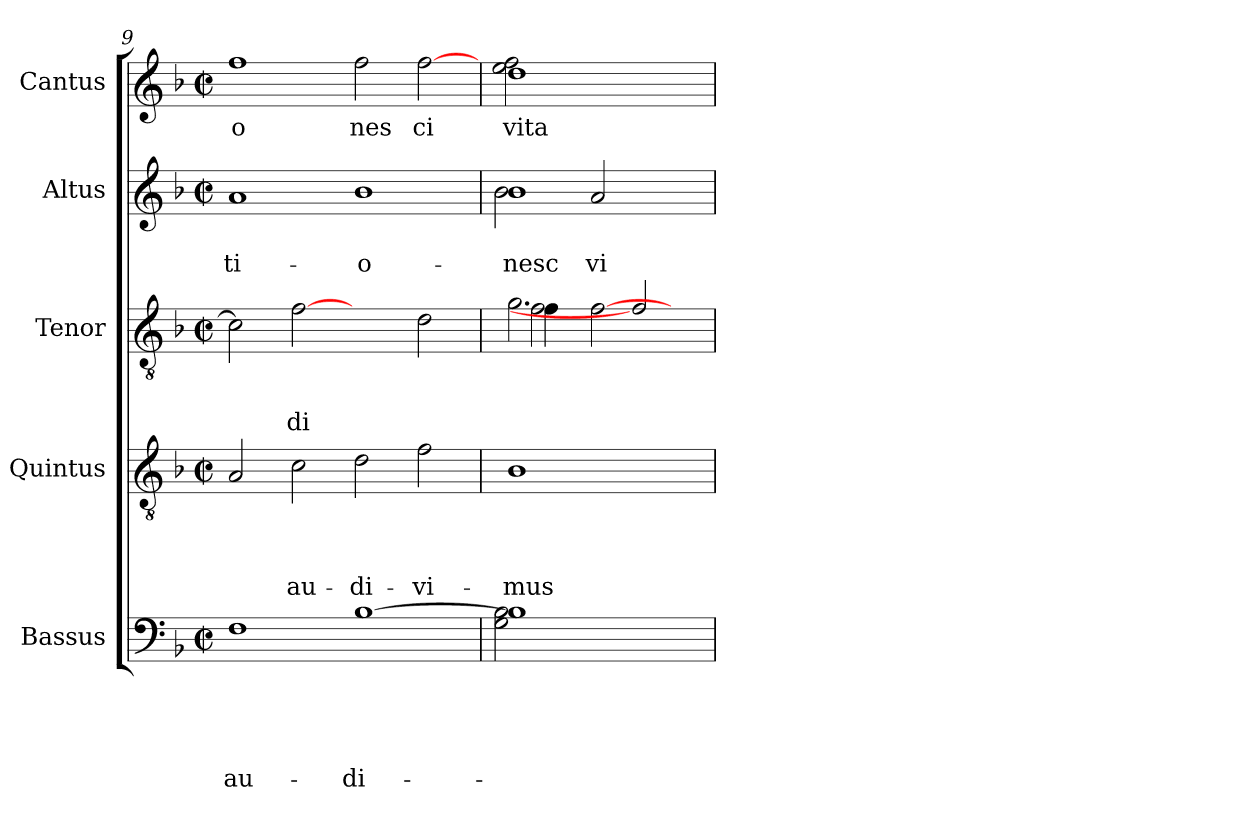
**kern	**text	**text	**text	**text	**text	**kern	**text	**text	**text	**text	**kern	**text	**text	**text	**kern	**text	**text	**kern	**text
*part5	*part5	*part5	*part5	*part5	*part5	*part4	*part4	*part4	*part4	*part4	*part3	*part3	*part3	*part3	*part2	*part2	*part2	*part1	*part1
*staff5	*staff5	*staff5	*staff5	*staff5	*staff5	*staff4	*staff4	*staff4	*staff4	*staff4	*staff3	*staff3	*staff3	*staff3	*staff2	*staff2	*staff2	*staff1	*staff1
*I"Bassus	*	*	*	*	*	*I"Quintus	*	*	*	*	*I"Tenor	*	*	*	*I"Altus	*	*	*I"Cantus	*
*clefF4	*	*	*	*	*	*clefGv2	*	*	*	*	*clefGv2	*	*	*	*clefG2	*	*	*clefG2	*
*k[b-]	*	*	*	*	*	*k[b-]	*	*	*	*	*k[b-]	*	*	*	*k[b-]	*	*	*k[b-]	*
*F:	*	*	*	*	*	*F:	*	*	*	*	*F:	*	*	*	*F:	*	*	*F:	*
*M2/2	*	*	*	*	*	*M2/2	*	*	*	*	*M2/2	*	*	*	*M2/2	*	*	*M2/2	*
*met(c|)	*	*	*	*	*	*met(c|)	*	*	*	*	*met(c|)	*	*	*	*met(c|)	*	*	*met(c|)	*
=9	=9	=9	=9	=9	=9	=9	=9	=9	=9	=9	=9	=9	=9	=9	=9	=9	=9	=9	=9
!	!	!	!	!	!LO:LY:b	!	!	!	!	!	!	!	!	!	!	!	!LO:LY:b	!	!LO:LY:b
1F	.	.	.	.	au-	2A/	.	.	.	.	2c\]	.	.	.	1a	.	-ti-	1ff	o
!	!	!	!	!	!	!	!	!	!	!LO:LY:b	!	!	!	!LO:LY:b	!	!	!	!	!
.	.	.	.	.	.	2c\	.	.	.	au-	[2f	.	.	di	.	.	.	.	.
!	!	!	!	!	!LO:LY:b	!	!	!	!	!LO:LY:b	!	!	!	!	!	!	!LO:LY:b	!	!LO:LY:b
[>1B-	.	.	.	.	-di-	2d\	.	.	.	-di-	2ryy	.	.	.	1b-	.	-o-	2ff\	nes
!	!	!	!	!	!	!	!	!	!	!LO:LY:b	!	!	!	!	!	!	!	!	!LO:LY:b
.	.	.	.	.	.	2f\	.	.	.	-vi-	2d\	.	.	.	.	.	.	[>2ff\	ci
=10	=10	=10	=10	=10	=10	=10	=10	=10	=10	=10	=10	=10	=10	=10	=10	=10	=10	=10	=10
*^	*	*	*	*	*	*	*	*	*	*	*	*	*	*	*	*	*	*	*
!	!	!	!	!	!	!	!	!	!	!	!LO:LY:b	!	!	!	!	!	!	!LO:LY:b	!	!LO:LY:b
*	*	*	*	*	*	*	*	*	*	*	*	*^	*	*	*	*^	*	*	*^	*
*	*	*	*	*	*	*	*	*	*	*	*	*	*^	*	*	*	*	*	*	*	*	*	*
1B-]	2G\ 2B-\	.	.	.	.	.	1B-	.	.	.	-mus	2.g\	2f\	4f\	.	.	.	1b-	2b-\	.	-nesc	1dd	2ee\ 2ff\	vita
.	.	.	.	.	.	.	.	.	.	.	.	.	.	4ryy	.	.	.	.	.	.	.	.	.	.
!	!	!	!	!	!	!	!	!	!	!	!	!	!	!	!	!	!	!	!	!	!LO:LY:b	!	!	!
.	4ryy	.	.	.	.	.	.	.	.	.	.	.	2.ryy	[>2f\	.	.	.	.	2a/	.	vi-	.	4ryy	.
.	2ryy	.	.	.	.	.	.	.	.	.	.	2f]	.	.	.	.	.	.	.	.	.	.	2ryy	.
4ryy	.	.	.	.	.	.	4ryy	.	.	.	.	.	.	4ryy	.	.	.	4ryy	4ryy	.	.	4ryy	.	.
*	*	*	*	*	*	*	*	*	*	*	*	*v	*v	*v	*	*	*	*	*	*	*	*v	*v	*
*v	*v	*	*	*	*	*	*	*	*	*	*	*	*	*	*	*v	*v	*	*	*	*
=	=	=	=	=	=	=	=	=	=	=	=	=	=	=	=	=	=	=	=
*-	*-	*-	*-	*-	*-	*-	*-	*-	*-	*-	*-	*-	*-	*-	*-	*-	*-	*-	*-
